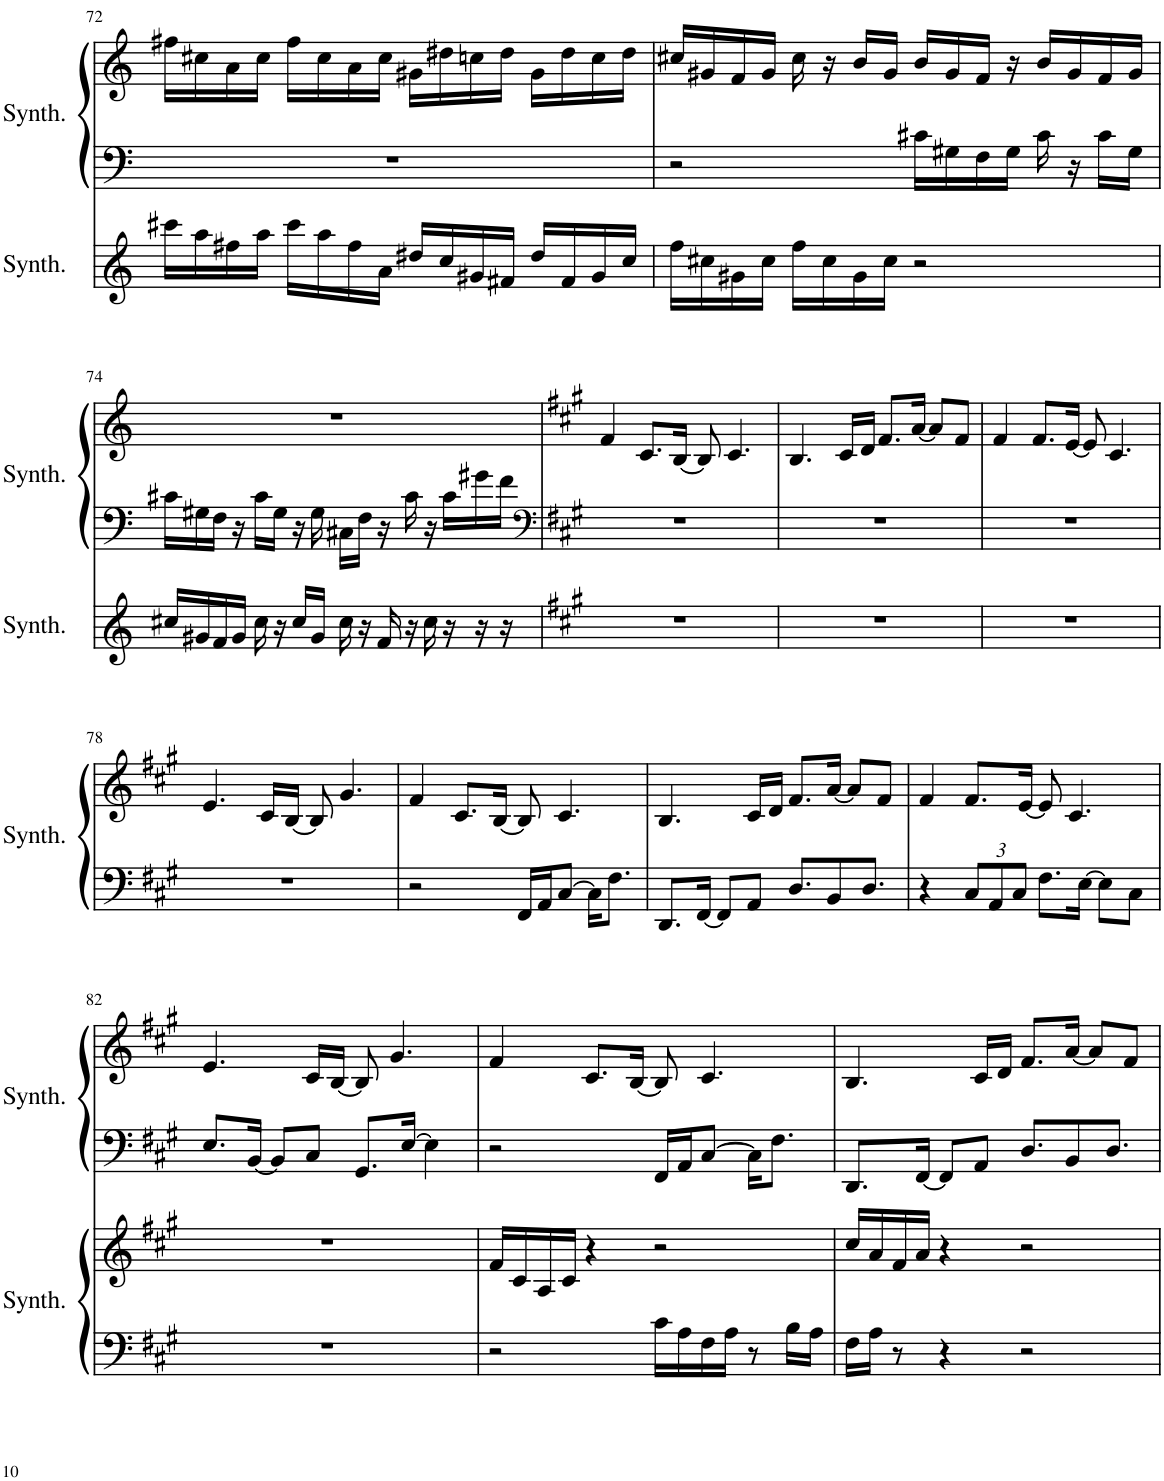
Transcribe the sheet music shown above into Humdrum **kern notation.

**kern	**kern	**kern	**kern
*part2	*part2	*part1	*part1
*staff4	*staff3	*staff2	*staff1
*I"Square Synthesizer	*	*I"Square Synthesizer	*
*I'Synth.	*	*I'Synth.	*
!!LO:PB:g=z
*clefF4	*clefG2	*clefF4	*clefG2
*k[]	*k[]	*k[]	*k[]
*M4/4	*M4/4	*M4/4	*M4/4
=72	=72	=72	=72
1r	16ccc#X\LL	1r	16ff#X\LL
.	16aa\	.	16cc#X\
.	16ff#X\	.	16a\
.	16aa\JJ	.	16cc#\JJ
.	16ccc#\LL	.	16ff#\LL
.	16aa\	.	16cc#\
.	16ff#\	.	16a\
.	16a\JJ	.	16cc#\JJ
.	16dd#X/LL	.	16g#X\LL
.	16cc/	.	16dd#X\
.	16g#X/	.	16ccn\
.	16f#X/JJ	.	16dd#\JJ
.	16dd#/LL	.	16g#\LL
.	16f#/	.	16dd#\
.	16g#/	.	16cc\
.	16cc/JJ	.	16dd#\JJ
=73	=73	=73	=73
1r	16ff\LL	2r	16cc#X/LL
.	16cc#X\	.	16g#X/
.	16g#X\	.	16f/
.	16cc#\JJ	.	16g#/JJ
.	16ff\LL	.	16cc#\
.	16cc#\	.	16r
.	16g#\	.	16b/LL
.	16cc#\JJ	.	16g#/JJ
.	2r	16c#X\LL	16b/LL
.	.	16G#X\	16g#/
.	.	16F\	16f/JJ
.	.	16G#\JJ	16r
.	.	16c#\	16b/LL
.	.	16r	16g#/
.	.	16c#\LL	16f/
.	.	16G#\JJ	16g#/JJ
!!LO:LB:g=z
=74	=74	=74	=74
2r	16cc#X/LL	16c#X\LL	1r
.	16g#X/	16G#X\	.
.	16f/	16F\JJ	.
.	16g#/JJ	16r	.
.	16cc#\	16c#\LL	.
.	16r	16G#\JJ	.
.	16cc#/LL	16r	.
.	16g#/JJ	16G#\	.
4r	16cc#\	16C#X\LL	.
.	16r	16F\JJ	.
.	16f/	16r	.
.	16r	16c#\	.
4r	16cc#\	16r	.
.	16r	16c#\LL	.
.	16r	16g#X\	.
.	16r	16f\JJ	.
=75	=75	=75	=75
*	*	*clefF4	*
*k[f#c#g#]	*k[f#c#g#]	*k[f#c#g#]	*k[f#c#g#]
4r	1r	1r	4f#/
4r	.	.	8.c#/L
.	.	.	[16B/Jk
2r	.	.	8B/]
.	.	.	4.c#/
=76	=76	=76	=76
1r	1r	1r	4.B/
.	.	.	16c#/LL
.	.	.	16d/JJ
.	.	.	8.f#/L
.	.	.	[16a/Jk
.	.	.	8a/L]
.	.	.	8f#/J
=77	=77	=77	=77
1r	1r	1r	4f#/
.	.	.	8.f#/L
.	.	.	[16e/Jk
.	.	.	8e/]
.	.	.	4.c#/
!!LO:LB:g=z
=78	=78	=78	=78
1r	1r	1r	4.e/
.	.	.	16c#/LL
.	.	.	[16B/JJ
.	.	.	8B/]
.	.	.	4.g#/
=79	=79	=79	=79
1r	1r	2r	4f#/
.	.	.	8.c#/L
.	.	.	[16B/Jk
.	.	16FF#/LL	8B/]
.	.	16AA/J	.
.	.	[8C#/J	4.c#/
.	.	16C#\KL]	.
.	.	8.F#\J	.
=80	=80	=80	=80
1r	1r	8.DD/L	4.B/
.	.	[16FF#/Jk	.
.	.	8FF#/L]	.
.	.	8AA/J	16c#/LL
.	.	.	16d/JJ
.	.	8.D/L	8.f#/L
.	.	8BB/	[16a/Jk
.	.	.	8a/L]
.	.	8.D/J	.
.	.	.	8f#/J
=81	=81	=81	=81
1r	1r	4r	4f#/
*	*	*Xbrackettup	*
.	.	12C#/L	8.f#/L
.	.	12AA/	.
.	.	12C#/J	.
.	.	.	[16e/Jk
.	.	8.F#\L	8e/]
.	.	.	4.c#/
.	.	[16E\Jk	.
.	.	8E\L]	.
.	.	8C#\J	.
!!LO:LB:g=z
=82	=82	=82	=82
*clefF4	*	*	*
1r	1r	8.E/L	4.e/
.	.	[16BB/Jk	.
.	.	8BB/L]	.
.	.	8C#/J	16c#/LL
.	.	.	[16B/JJ
.	.	8.GG#/L	8B/]
.	.	.	4.g#/
.	.	[16E/Jk	.
.	.	4E\]	.
=83	=83	=83	=83
2r	16f#/LL	2r	4f#/
.	16c#/	.	.
.	16A/	.	.
.	16c#/JJ	.	.
.	4r	.	8.c#/L
.	.	.	[16B/Jk
16c#\LL	2r	16FF#/LL	8B/]
16A\	.	16AA/J	.
16F#\	.	[8C#/J	4.c#/
16A\JJ	.	.	.
8r	.	16C#\KL]	.
.	.	8.F#\J	.
16B\LL	.	.	.
16A\JJ	.	.	.
=84	=84	=84	=84
16F#\LL	16cc#/LL	8.DD/L	4.B/
16A\JJ	16a/	.	.
8r	16f#/	.	.
.	16a/JJ	[16FF#/Jk	.
4r	4r	8FF#/L]	.
.	.	8AA/J	16c#/LL
.	.	.	16d/JJ
2r	2r	8.D/L	8.f#/L
.	.	8BB/	[16a/Jk
.	.	.	8a/L]
.	.	8.D/J	.
.	.	.	8f#/J
=	=	=	=
*-	*-	*-	*-
